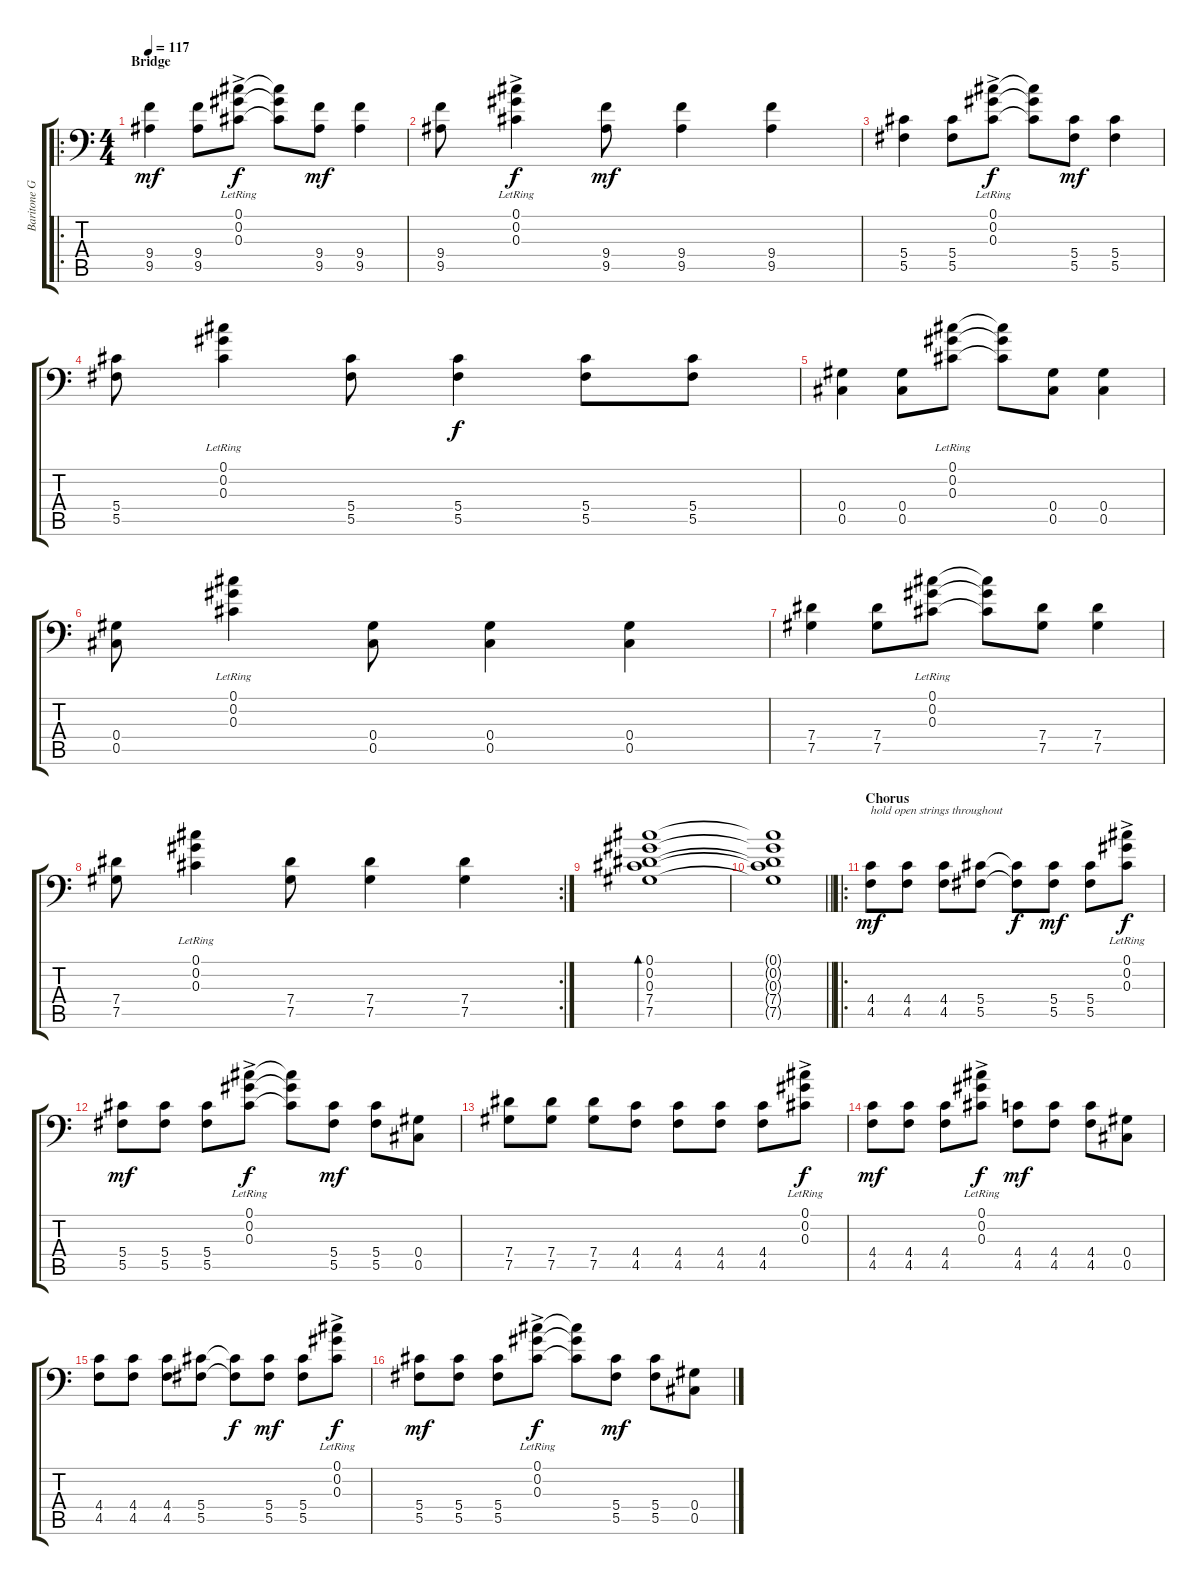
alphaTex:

\track ("Baritone Gtr. 1" "Baritone G") {instrument electricguitarclean}
\staff {score tabs}
\tuning (Db4 Ab3 Db3 Ab2 Db2 Ab1) {hide}
\ro
\ts (4 4)
\section ("" "Bridge")
\tempo 117
\clef f4
\ks c
(9.4 9.5).4{dy mf} (9.4 9.5).8 (0.1{ac lr} 0.2{ac lr} 0.3{ac lr}).8{dy f} (0.1{t} 0.2{t} 0.3{t}).8 (9.4 9.5).8{dy mf} (9.4 9.5).4 |
(9.4 9.5).8 (0.1{ac lr} 0.2{ac lr} 0.3{ac lr}).4{dy f} (9.4 9.5).8{dy mf} (9.4 9.5).4 (9.4 9.5).4 |
(5.4 5.5).4 (5.4 5.5).8 (0.1{ac lr} 0.2{ac lr} 0.3{ac lr}).8{dy f} (0.1{t} 0.2{t} 0.3{t}).8 (5.4 5.5).8{dy mf} (5.4 5.5).4 |
(5.4 5.5).8 (0.1{lr} 0.2{lr} 0.3{lr}).4 (5.4 5.5).8 (5.4 5.5).4{dy f} (5.4 5.5).8 (5.4 5.5).8 |
(0.4 0.5).4 (0.4 0.5).8 (0.1{lr} 0.2{lr} 0.3{lr}).8 (0.1{t} 0.2{t} 0.3{t}).8 (0.4 0.5).8 (0.4 0.5).4 |
(0.4 0.5).8 (0.1{lr} 0.2{lr} 0.3{lr}).4 (0.4 0.5).8 (0.4 0.5).4 (0.4 0.5).4 |
(7.4 7.5).4 (7.4 7.5).8 (0.1{lr} 0.2{lr} 0.3{lr}).8 (0.1{t} 0.2{t} 0.3{t}).8 (7.4 7.5).8 (7.4 7.5).4 |
\rc 2
(7.4 7.5).8 (0.1{lr} 0.2{lr} 0.3{lr}).4 (7.4 7.5).8 (7.4 7.5).4 (7.4 7.5).4 |
(0.1 0.2 0.3 7.4 7.5).1{bd 240} |
\barLineRight lightlight
(0.1{t} 0.2{t} 0.3{t} 7.4{t} 7.5{t}).1 |
\ro
\section ("" "Chorus")
(4.4 4.5).8{txt "hold open strings throughout" dy mf} (4.4 4.5).8 (4.4 4.5).8 (5.4 5.5).8 (5.4{t} 5.5{t}).8{dy f} (5.4 5.5).8{dy mf} (5.4 5.5).8 (0.1{ac lr} 0.2{ac lr} 0.3{ac lr}).8{dy f} |
(5.4 5.5).8{dy mf} (5.4 5.5).8 (5.4 5.5).8 (0.1{ac lr} 0.2{ac lr} 0.3{ac lr}).8{dy f} (0.1{t} 0.2{t} 0.3{t}).8 (5.4 5.5).8{dy mf} (5.4 5.5).8 (0.4 0.5).8 |
(7.4 7.5).8 (7.4 7.5).8 (7.4 7.5).8 (4.4 4.5).8 (4.4 4.5).8 (4.4 4.5).8 (4.4 4.5).8 (0.1{ac lr} 0.2{ac lr} 0.3{ac lr}).8{dy f} |
(4.4 4.5).8{dy mf} (4.4 4.5).8 (4.4 4.5).8 (0.1{ac lr} 0.2{ac lr} 0.3{ac lr}).8{dy f} (4.4 4.5).8{dy mf} (4.4 4.5).8 (4.4 4.5).8 (0.4 0.5).8 |
(4.4 4.5).8 (4.4 4.5).8 (4.4 4.5).8 (5.4 5.5).8 (5.4{t} 5.5{t}).8{dy f} (5.4 5.5).8{dy mf} (5.4 5.5).8 (0.1{ac lr} 0.2{ac lr} 0.3{ac lr}).8{dy f} |
(5.4 5.5).8{dy mf} (5.4 5.5).8 (5.4 5.5).8 (0.1{ac lr} 0.2{ac lr} 0.3{ac lr}).8{dy f} (0.1{t} 0.2{t} 0.3{t}).8 (5.4 5.5).8{dy mf} (5.4 5.5).8 (0.4 0.5).8
